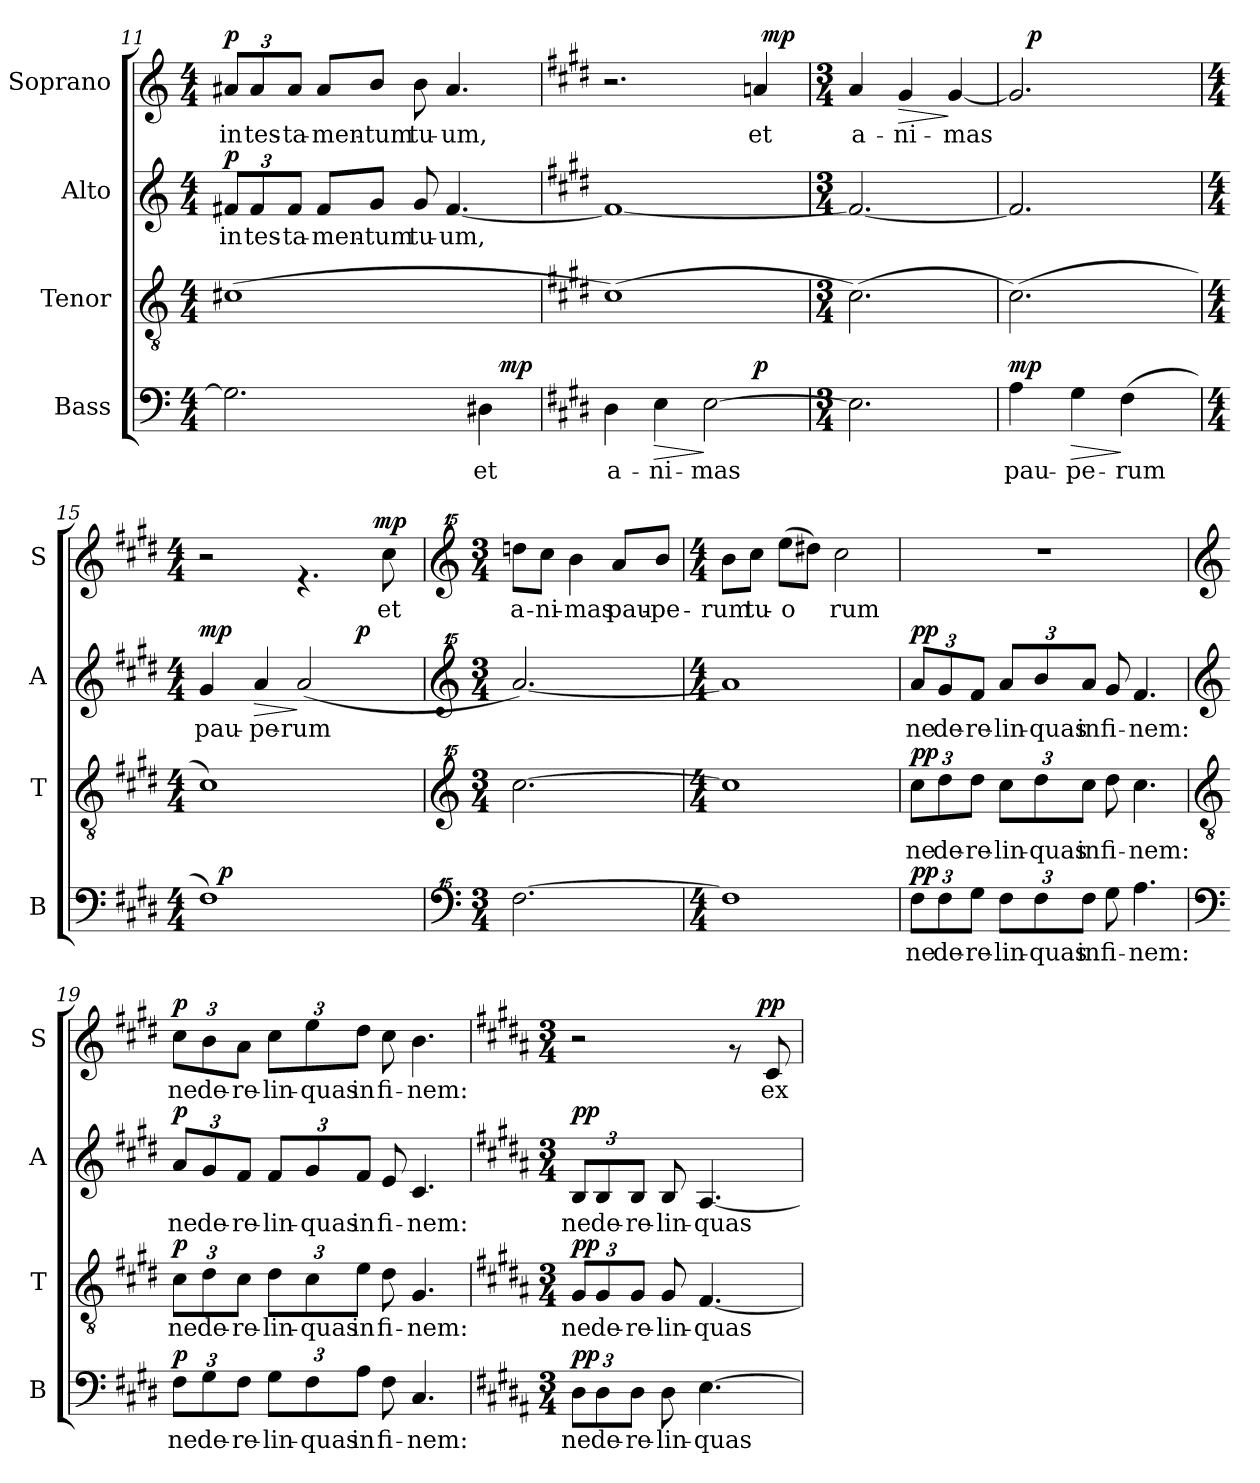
**kern	**text	**dynam	**kern	**text	**dynam	**kern	**text	**dynam	**kern	**text	**dynam
*part4	*part4	*part4	*part3	*part3	*part3	*part2	*part2	*part2	*part1	*part1	*part1
*staff4	*staff4	*staff4	*staff3	*staff3	*staff3	*staff2	*staff2	*staff2	*staff1	*staff1	*staff1
*I"Bass	*	*	*I"Tenor	*	*	*I"Alto	*	*	*I"Soprano	*	*
*I'B	*	*	*I'T	*	*	*I'A	*	*	*I'S	*	*
!!LO:PB:g=z
*clefF4	*	*	*clefGv2	*	*	*clefG2	*	*	*clefG2	*	*
*k[]	*	*	*k[]	*	*	*k[]	*	*	*k[]	*	*
*C:	*	*	*C:	*	*	*C:	*	*	*C:	*	*
*M4/4	*	*	*M4/4	*	*	*M4/4	*	*	*M4/4	*	*
=11	=11	=11	=11	=11	=11	=11	=11	=11	=11	=11	=11
!	!LO:LY:b:cj	!	!	!LO:LY:b:cj	!	!	!	!	!	!	!
*	*	*	*	*	*	*Xbrackettup	*	*	*	*	*
!	!	!	!	!	!	!	!LO:LY:b:cj	!	!	!	!
*	*	*	*	*	*	*	*	*	*Xbrackettup	*	*
!	!	!	!	!	!	!	!	!LO:DY:a	!	!LO:LY:b:cj	!LO:DY:a
*^	*	*	*	*	*	*	*	*	*	*	*
2.G#\]	2ryy	.	.	(<1c#	.	.	12f#X/L	in	p	12a#X/L	in	p
!	!	!	!	!	!	!	!	!LO:LY:b:cj	!	!	!LO:LY:b:cj	!
.	.	.	.	.	.	.	12f#/	tes-	.	12a#/	tes-	.
!	!	!	!	!	!	!	!	!LO:LY:b:cj	!	!	!LO:LY:b:cj	!
.	.	.	.	.	.	.	12f#/J	-ta-	.	12a#/J	-ta-	.
!	!	!	!	!	!	!	!	!LO:LY:b:cj	!	!	!LO:LY:b:cj	!
.	.	.	.	.	.	.	8f#/L	-men-	.	8a#/L	-men-	.
!	!	!	!	!	!	!	!	!LO:LY:b:cj	!	!	!LO:LY:b:cj	!
.	.	.	.	.	.	.	8g/J	-tum	.	8b/J	-tum	.
!	!	!	!	!	!	!	!	!LO:LY:b:cj	!	!	!LO:LY:b:cj	!
.	4ryy	.	.	.	.	.	8g/	tu-	.	8b\	tu-	.
!	!	!	!	!	!	!	!	!LO:LY:b:cj	!	!	!LO:LY:b:cj	!
.	.	.	.	.	.	.	[<4.f#/	-um,	.	4.a#/	-um,	.
!	!	!LO:LY:b:cj	!	!	!	!	!	!	!	!	!	!
4D#X\	16ryy	et	.	.	.	.	.	.	.	.	.	.
!	!	!	!LO:DY:a	!	!	!	!	!	!	!	!	!
.	8.ryy	.	mp	.	.	.	.	.	.	.	.	.
=12	=12	=12	=12	=12	=12	=12	=12	=12	=12	=12	=12	=12
*k[f#c#g#d#]	*	*	*	*k[f#c#g#d#]	*	*	*k[f#c#g#d#]	*	*	*k[f#c#g#d#]	*	*
*E:	*	*	*	*E:	*	*	*E:	*	*	*E:	*	*
!	!	!LO:LY:b:cj	!	!	!LO:LY:b:cj	!	!	!LO:LY:b:cj	!	!	!	!
*	*	*	*	*	*	*	*	*	*	*^	*	*
4D#\	2.ryy	a-	.	(<1c#)	.	.	1f#_<	.	.	2.r	2ryy	.	.
!	!	!LO:LY:b:cj	!LO:HP:b	!	!	!	!	!	!	!	!	!	!
4E\	.	-ni-	>	.	.	.	.	.	.	.	.	.	.
!	!	!LO:LY:b:cj	!	!	!	!	!	!	!	!	!	!	!
[>2E\	.	-mas	]	.	.	.	.	.	.	.	4ryy	.	.
!	!	!	!LO:DY:a	!	!	!	!	!	!	!	!	!LO:LY:b:cj	!
.	4ryy	.	p	.	.	.	.	.	.	4an/	64ryy	et	.
!	!	!	!	!	!	!	!	!	!	!	!	!	!LO:DY:a
.	.	.	.	.	.	.	.	.	.	.	8...ryy	.	mp
*v	*v	*	*	*	*	*	*	*	*	*v	*v	*	*
=13	=13	=13	=13	=13	=13	=13	=13	=13	=13	=13	=13
*M3/4	*	*	*M3/4	*	*	*M3/4	*	*	*M3/4	*	*
*^	*	*	*	*	*	*	*	*	*^	*	*
!	!	!LO:LY:b:cj	!	!	!LO:LY:b:cj	!	!	!LO:LY:b:cj	!	!	!	!LO:LY:b:cj	!
*v	*v	*	*	*	*	*	*	*	*	*v	*v	*	*
2.E\]	.	.	(>2.c#\)	.	.	2.f#/_<	.	.	4a/	a-	.
!	!	!	!	!	!	!	!	!	!	!LO:LY:b:cj	!LO:HP:b
.	.	.	.	.	.	.	.	.	4g#/	-ni-	>
!	!	!	!	!	!	!	!	!	!	!LO:LY:b:cj	!
.	.	.	.	.	.	.	.	.	[<4g#/	-mas	]
=14	=14	=14	=14	=14	=14	=14	=14	=14	=14	=14	=14
!	!LO:LY:b:cj	!LO:DY:a	!	!LO:LY:b:cj	!	!	!LO:LY:b:cj	!	!	!LO:LY:b:cj	!
*	*	*	*	*	*	*	*	*	*^	*	*
4A\	pau-	mp	(>2.c#\)	.	.	2.f#/]	.	.	2.g#/]	32.ryy	.	.
!	!	!	!	!	!	!	!	!	!	!	!	!LO:DY:a
.	.	.	.	.	.	.	.	.	.	2ryy	.	p
!	!LO:LY:b:cj	!LO:HP:b	!	!	!	!	!	!	!	!	!	!
4G#\	-pe-	>	.	.	.	.	.	.	.	.	.	.
!	!LO:LY:b:cj	!	!	!	!	!	!	!	!	!	!	!
(>4F#\	-rum	]	.	.	.	.	.	.	.	.	.	.
.	.	.	.	.	.	.	.	.	.	8ryy	.	.
.	.	.	.	.	.	.	.	.	.	16ryy	.	.
.	.	.	.	.	.	.	.	.	.	64ryy	.	.
=15	=15	=15	=15	=15	=15	=15	=15	=15	=15	=15	=15	=15
*M4/4	*	*	*M4/4	*	*	*M4/4	*	*	*M4/4	*	*	*
!	!LO:LY:b:cj	!	!	!LO:LY:b:cj	!	!	!LO:LY:b:cj	!LO:DY:a	!	!	!	!
*^	*	*	*	*	*	*^	*	*	*	*	*	*
1F#)	16ryy	.	.	1c#)	.	.	4g#/	2ryy	pau-	mp	2r	2ryy	.	.
!	!	!	!LO:DY:a	!	!	!	!	!	!	!	!	!	!	!
.	2...ryy	.	p	.	.	.	.	.	.	.	.	.	.	.
!	!	!	!	!	!	!	!	!	!LO:LY:b:cj	!LO:HP:b	!	!	!	!
.	.	.	.	.	.	.	4a/	.	-pe-	>	.	.	.	.
!	!	!	!	!	!	!	!	!	!LO:LY:b:cj	!	!	!	!	!
.	.	.	.	.	.	.	(<2a/	4ryy	-rum	]	4.rf	4ryy	.	.
.	.	.	.	.	.	.	.	32.ryy	.	.	.	16..ryy	.	.
!	!	!	!	!	!	!	!	!	!	!LO:DY:a	!	!	!	!
.	.	.	.	.	.	.	.	8ryy	.	p	.	.	.	.
!	!	!	!	!	!	!	!	!	!	!	!	!	!	!LO:DY:a
.	.	.	.	.	.	.	.	.	.	.	.	8ryy	.	mp
!	!	!	!	!	!	!	!	!	!	!	!	!	!LO:LY:b:cj	!
.	.	.	.	.	.	.	.	.	.	.	8cc#\	.	et	.
.	.	.	.	.	.	.	.	16ryy	.	.	.	.	.	.
.	.	.	.	.	.	.	.	64ryy	.	.	.	64ryy	.	.
*	*	*	*	*	*	*	*v	*v	*	*	*	*	*	*
*v	*v	*	*	*	*	*	*	*	*	*v	*v	*	*
!!LO:PB:g=z
=16	=16	=16	=16	=16	=16	=16	=16	=16	=16	=16	=16
*clefF^^4	*	*	*clefG^^2	*	*	*clefG^^2	*	*	*clefG^^2	*	*
*M3/4	*	*	*M3/4	*	*	*M3/4	*	*	*M3/4	*	*
*^	*	*	*	*	*	*^	*	*	*^	*	*
!	!	!LO:LY:b:cj	!	!	!LO:LY:b:cj	!	!	!	!LO:LY:b:cj	!	!	!	!LO:LY:b:cj	!
*	*	*	*	*	*	*	*v	*v	*	*	*	*	*	*
*v	*v	*	*	*	*	*	*	*	*	*v	*v	*	*
[>2.ff#\	.	.	[>2.cccc#\	.	.	[<2.aaa/)	.	.	8ddddn\L	a-	.
!	!	!	!	!	!	!	!	!	!	!LO:LY:b:cj	!
.	.	.	.	.	.	.	.	.	8cccc#\J	-ni-	.
!	!	!	!	!	!	!	!	!	!	!LO:LY:b:cj	!
.	.	.	.	.	.	.	.	.	4bbb\	-mas	.
!	!	!	!	!	!	!	!	!	!	!LO:LY:b:cj	!
.	.	.	.	.	.	.	.	.	8aaa/L	pau-	.
!	!	!	!	!	!	!	!	!	!	!LO:LY:b:cj	!
.	.	.	.	.	.	.	.	.	8bbb/J	-pe-	.
=17	=17	=17	=17	=17	=17	=17	=17	=17	=17	=17	=17
*M4/4	*	*	*M4/4	*	*	*M4/4	*	*	*M4/4	*	*
!	!LO:LY:b:cj	!	!	!LO:LY:b:cj	!	!	!LO:LY:b:cj	!	!	!LO:LY:b:cj	!
1ff#]	.	.	1cccc#]	.	.	1aaa]	.	.	8bbb\L	-rum	.
!	!	!	!	!	!	!	!	!	!	!LO:LY:b:cj	!
.	.	.	.	.	.	.	.	.	8cccc#\J	tu-	.
!	!	!	!	!	!	!	!	!	!	!LO:LY:b:cj	!
.	.	.	.	.	.	.	.	.	(>8eeee\L	-o-	.
!	!	!	!	!	!	!	!	!	!	!LO:LY:b:cj	!
.	.	.	.	.	.	.	.	.	8dddd#X\J)	--	.
!	!	!	!	!	!	!	!	!	!	!LO:LY:b:cj	!
.	.	.	.	.	.	.	.	.	2cccc#\	-rum	.
=18	=18	=18	=18	=18	=18	=18	=18	=18	=18	=18	=18
*Xbrackettup	*	*	*	*	*	*	*	*	*	*	*
!	!LO:LY:b:cj	!	!	!	!	!	!	!	!	!	!
*	*	*	*Xbrackettup	*	*	*	*	*	*	*	*
!	!	!LO:DY:a	!	!LO:LY:b:cj	!LO:DY:a	!	!LO:LY:b:cj	!LO:DY:a	!	!	!
12ff#\L	ne	pp	12cccc#\L	ne	pp	12aaa/L	ne	pp	1r	.	.
!	!LO:LY:b:cj	!	!	!LO:LY:b:cj	!	!	!LO:LY:b:cj	!	!	!	!
12ff#\	de-	.	12dddd#\	de-	.	12ggg#/	de-	.	.	.	.
!	!LO:LY:b:cj	!	!	!LO:LY:b:cj	!	!	!LO:LY:b:cj	!	!	!	!
12gg#\J	-re-	.	12dddd#\J	-re-	.	12fff#/J	-re-	.	.	.	.
!	!LO:LY:b:cj	!	!	!LO:LY:b:cj	!	!	!LO:LY:b:cj	!	!	!	!
12ff#\L	-lin-	.	12cccc#\L	-lin-	.	12aaa/L	-lin-	.	.	.	.
!	!LO:LY:b:cj	!	!	!LO:LY:b:cj	!	!	!LO:LY:b:cj	!	!	!	!
12ff#\	-quas	.	12dddd#\	-quas	.	12bbb/	-quas	.	.	.	.
!	!LO:LY:b:cj	!	!	!LO:LY:b:cj	!	!	!LO:LY:b:cj	!	!	!	!
12ff#\J	in	.	12cccc#\J	in	.	12aaa/J	in	.	.	.	.
!	!LO:LY:b:cj	!	!	!LO:LY:b:cj	!	!	!LO:LY:b:cj	!	!	!	!
8gg#\	fi-	.	8dddd#\	fi-	.	8ggg#/	fi-	.	.	.	.
!	!LO:LY:b:cj	!	!	!LO:LY:b:cj	!	!	!LO:LY:b:cj	!	!	!	!
4.aa\	-nem:	.	4.cccc#\	-nem:	.	4.fff#/	-nem:	.	.	.	.
!!LO:LB:g=z
=19	=19	=19	=19	=19	=19	=19	=19	=19	=19	=19	=19
*clefF4	*	*	*clefGv2	*	*	*clefG2	*	*	*clefG2	*	*
!	!LO:LY:b:cj	!LO:DY:a	!	!LO:LY:b:cj	!LO:DY:a	!	!LO:LY:b:cj	!LO:DY:a	!	!LO:LY:b:cj	!LO:DY:a
12F#\L	ne	p	12c#\L	ne	p	12a/L	ne	p	12cc#\L	ne	p
!	!LO:LY:b:cj	!	!	!LO:LY:b:cj	!	!	!LO:LY:b:cj	!	!	!LO:LY:b:cj	!
12G#\	de-	.	12d#\	de-	.	12g#/	de-	.	12b\	de-	.
!	!LO:LY:b:cj	!	!	!LO:LY:b:cj	!	!	!LO:LY:b:cj	!	!	!LO:LY:b:cj	!
12F#\J	-re-	.	12c#\J	-re-	.	12f#/J	-re-	.	12a\J	-re-	.
!	!LO:LY:b:cj	!	!	!LO:LY:b:cj	!	!	!LO:LY:b:cj	!	!	!LO:LY:b:cj	!
12G#\L	-lin-	.	12d#\L	-lin-	.	12f#/L	-lin-	.	12cc#\L	-lin-	.
!	!LO:LY:b:cj	!	!	!LO:LY:b:cj	!	!	!LO:LY:b:cj	!	!	!LO:LY:b:cj	!
12F#\	-quas	.	12c#\	-quas	.	12g#/	-quas	.	12ee\	-quas	.
!	!LO:LY:b:cj	!	!	!LO:LY:b:cj	!	!	!LO:LY:b:cj	!	!	!LO:LY:b:cj	!
12A\J	in	.	12e\J	in	.	12f#/J	in	.	12dd#\J	in	.
!	!LO:LY:b:cj	!	!	!LO:LY:b:cj	!	!	!LO:LY:b:cj	!	!	!LO:LY:b:cj	!
8F#\	fi-	.	8d#\	fi-	.	8e/	fi-	.	8cc#\	fi-	.
!	!LO:LY:b:cj	!	!	!LO:LY:b:cj	!	!	!LO:LY:b:cj	!	!	!LO:LY:b:cj	!
4.C#/	-nem:	.	4.G#/	-nem:	.	4.c#/	-nem:	.	4.b\	-nem:	.
=20	=20	=20	=20	=20	=20	=20	=20	=20	=20	=20	=20
*k[f#c#g#d#a#]	*	*	*k[f#c#g#d#a#]	*	*	*k[f#c#g#d#a#]	*	*	*k[f#c#g#d#a#]	*	*
*B:	*	*	*B:	*	*	*B:	*	*	*B:	*	*
*M3/4	*	*	*M3/4	*	*	*M3/4	*	*	*M3/4	*	*
!	!LO:LY:b:cj	!LO:DY:a	!	!LO:LY:b:cj	!LO:DY:a	!	!LO:LY:b:cj	!LO:DY:a	!	!	!
*	*	*	*	*	*	*	*	*	*^	*	*
12D#\L	ne	pp	12G#/L	ne	pp	12B/L	ne	pp	2r	2ryy	.	.
!	!LO:LY:b:cj	!	!	!LO:LY:b:cj	!	!	!LO:LY:b:cj	!	!	!	!	!
12D#\	de-	.	12G#/	de-	.	12B/	de-	.	.	.	.	.
!	!LO:LY:b:cj	!	!	!LO:LY:b:cj	!	!	!LO:LY:b:cj	!	!	!	!	!
12D#\J	-re-	.	12G#/J	-re-	.	12B/J	-re-	.	.	.	.	.
!	!LO:LY:b:cj	!	!	!LO:LY:b:cj	!	!	!LO:LY:b:cj	!	!	!	!	!
8D#\	-lin-	.	8G#/	-lin-	.	8B/	-lin-	.	.	.	.	.
!	!LO:LY:b:cj	!	!	!LO:LY:b:cj	!	!	!LO:LY:b:cj	!	!	!	!	!
[>4.E\	-quas	.	[<4.F#/	-quas	.	[<4.A#/	-quas	.	.	.	.	.
.	.	.	.	.	.	.	.	.	8rf	16..ryy	.	.
!	!	!	!	!	!	!	!	!	!	!	!	!LO:DY:a
.	.	.	.	.	.	.	.	.	.	8ryy	.	pp
!	!	!	!	!	!	!	!	!	!	!	!LO:LY:b:cj	!
.	.	.	.	.	.	.	.	.	8c#/	.	ex-	.
.	.	.	.	.	.	.	.	.	.	64ryy	.	.
*	*	*	*	*	*	*	*	*	*v	*v	*	*
=	=	=	=	=	=	=	=	=	=	=	=
*-	*-	*-	*-	*-	*-	*-	*-	*-	*-	*-	*-
